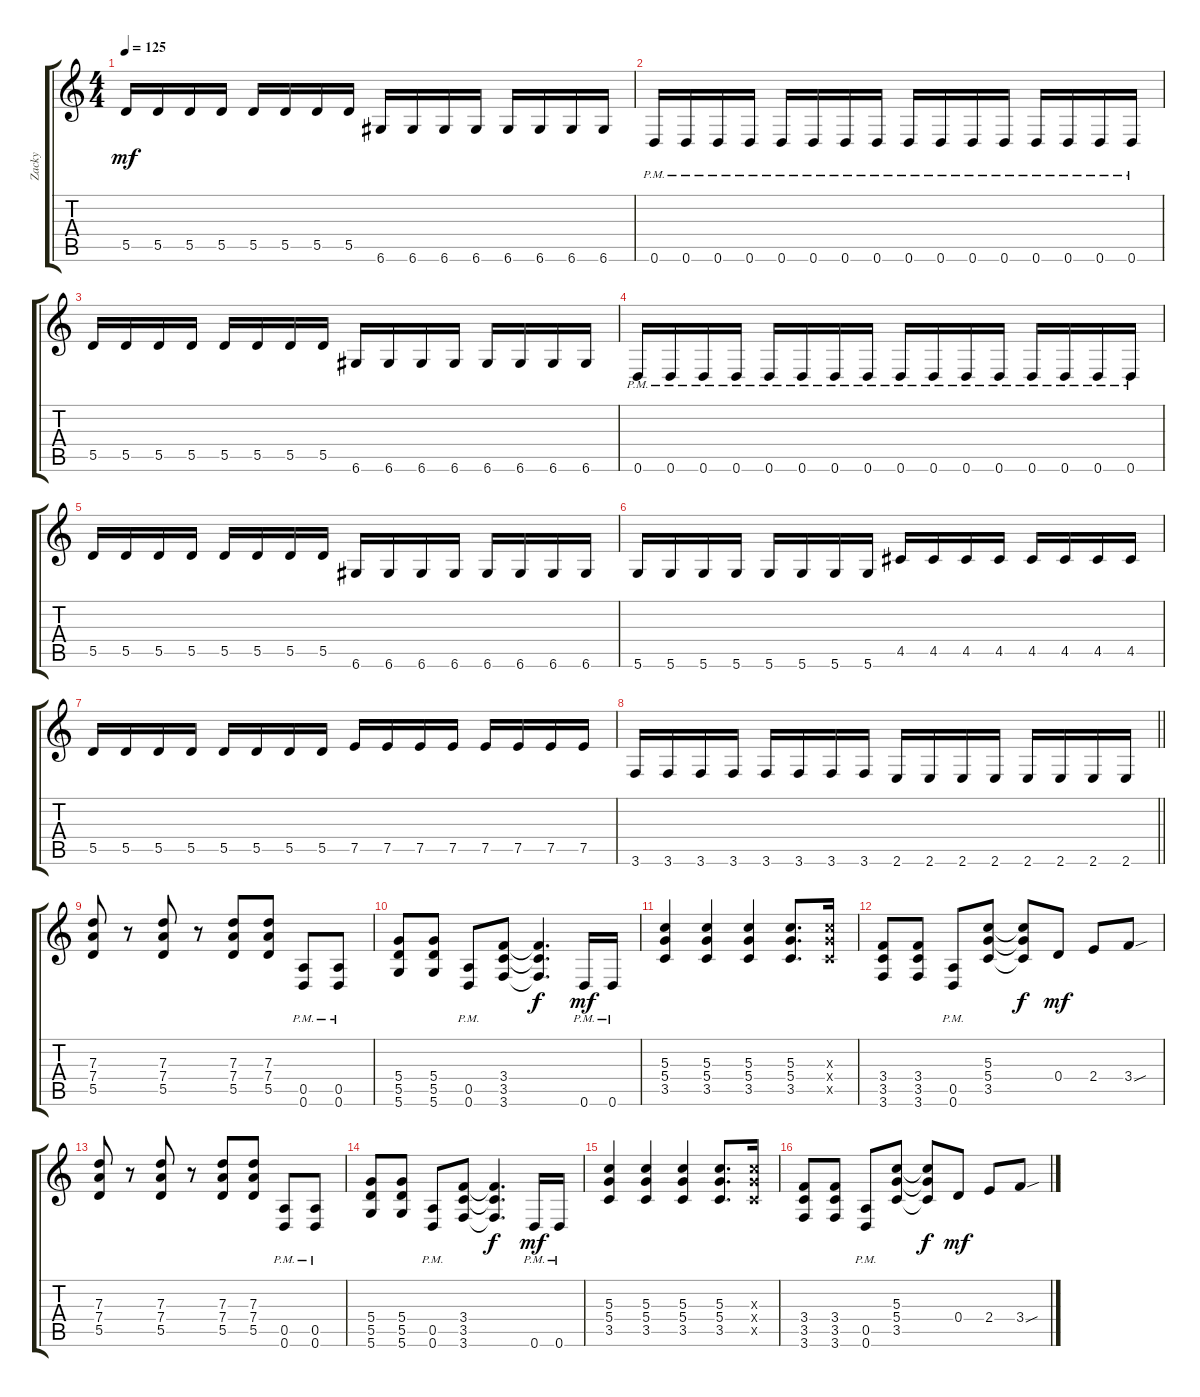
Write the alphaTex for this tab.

\track ("Zacky" "Zacky") {instrument distortionguitar}
\staff {score tabs}
\tuning (E4 B3 G3 D3 A2 D2) {hide}
\ts (4 4)
\tempo 125
\clef g2
\ks c
5.5.16{dy mf} 5.5.16 5.5.16 5.5.16 5.5.16 5.5.16 5.5.16 5.5.16 6.6.16 6.6.16 6.6.16 6.6.16 6.6.16 6.6.16 6.6.16 6.6.16 |
0.6{pm}.16 0.6{pm}.16 0.6{pm}.16 0.6{pm}.16 0.6{pm}.16 0.6{pm}.16 0.6{pm}.16 0.6{pm}.16 0.6{pm}.16 0.6{pm}.16 0.6{pm}.16 0.6{pm}.16 0.6{pm}.16 0.6{pm}.16 0.6{pm}.16 0.6{pm}.16 |
5.5.16 5.5.16 5.5.16 5.5.16 5.5.16 5.5.16 5.5.16 5.5.16 6.6.16 6.6.16 6.6.16 6.6.16 6.6.16 6.6.16 6.6.16 6.6.16 |
0.6{pm}.16 0.6{pm}.16 0.6{pm}.16 0.6{pm}.16 0.6{pm}.16 0.6{pm}.16 0.6{pm}.16 0.6{pm}.16 0.6{pm}.16 0.6{pm}.16 0.6{pm}.16 0.6{pm}.16 0.6{pm}.16 0.6{pm}.16 0.6{pm}.16 0.6{pm}.16 |
5.5.16 5.5.16 5.5.16 5.5.16 5.5.16 5.5.16 5.5.16 5.5.16 6.6.16 6.6.16 6.6.16 6.6.16 6.6.16 6.6.16 6.6.16 6.6.16 |
5.6.16 5.6.16 5.6.16 5.6.16 5.6.16 5.6.16 5.6.16 5.6.16 4.5.16 4.5.16 4.5.16 4.5.16 4.5.16 4.5.16 4.5.16 4.5.16 |
5.5.16 5.5.16 5.5.16 5.5.16 5.5.16 5.5.16 5.5.16 5.5.16 7.5.16 7.5.16 7.5.16 7.5.16 7.5.16 7.5.16 7.5.16 7.5.16 |
\barLineRight lightlight
3.6.16 3.6.16 3.6.16 3.6.16 3.6.16 3.6.16 3.6.16 3.6.16 2.6.16 2.6.16 2.6.16 2.6.16 2.6.16 2.6.16 2.6.16 2.6.16 |
(7.3 7.4 5.5).8 r.8 (7.3 7.4 5.5).8 r.8 (7.3 7.4 5.5).8 (7.3 7.4 5.5).8 (0.5{pm} 0.6{pm}).8 (0.5{pm} 0.6{pm}).8 |
(5.4 5.5 5.6).8 (5.4 5.5 5.6).8 (0.5{pm} 0.6{pm}).8 (3.4 3.5 3.6).8 (3.4{t} 3.5{t} 3.6{t}).4{d dy f} 0.6{pm}.16{dy mf} 0.6{pm}.16 |
(5.3 5.4 3.5).4 (5.3 5.4 3.5).4 (5.3 5.4 3.5).4 (5.3 5.4 3.5).8{d} (5.3{x} 5.4{x} 3.5{x}).16 |
(3.4 3.5 3.6).8 (3.4 3.5 3.6).8 (0.5{pm} 0.6{pm}).8 (5.3 5.4 3.5).8 (5.3{t} 5.4{t} 3.5{t}).8{dy f} 0.4.8{dy mf} 2.4.8 3.4{sou}.8 |
(7.3 7.4 5.5).8 r.8 (7.3 7.4 5.5).8 r.8 (7.3 7.4 5.5).8 (7.3 7.4 5.5).8 (0.5{pm} 0.6{pm}).8 (0.5{pm} 0.6{pm}).8 |
(5.4 5.5 5.6).8 (5.4 5.5 5.6).8 (0.5{pm} 0.6{pm}).8 (3.4 3.5 3.6).8 (3.4{t} 3.5{t} 3.6{t}).4{d dy f} 0.6{pm}.16{dy mf} 0.6{pm}.16 |
(5.3 5.4 3.5).4 (5.3 5.4 3.5).4 (5.3 5.4 3.5).4 (5.3 5.4 3.5).8{d} (5.3{x} 5.4{x} 3.5{x}).16 |
(3.4 3.5 3.6).8 (3.4 3.5 3.6).8 (0.5{pm} 0.6{pm}).8 (5.3 5.4 3.5).8 (5.3{t} 5.4{t} 3.5{t}).8{dy f} 0.4.8{dy mf} 2.4.8 3.4{sou}.8
